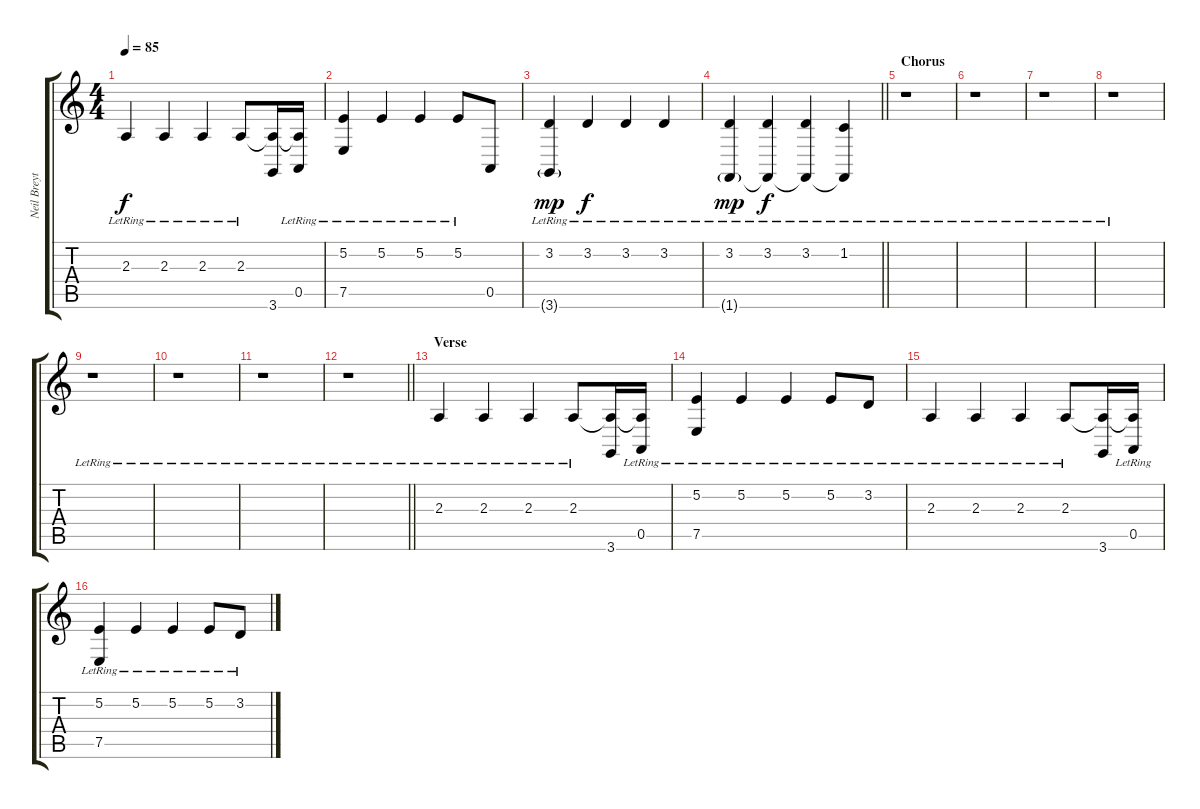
\track ("Neil Breytenbach (Keyboards)" "Neil Breyt") {instrument brightacousticpiano}
\staff {score tabs}
\tuning (E4 B3 G3 D3 A2 E2) {hide}
\ts (4 4)
\tempo 85
\clef g2
\ks c
2.3{lr}.4{dy f} 2.3{lr}.4 2.3{lr}.4 2.3{lr}.8 (2.3{t} 3.6).16 (2.3{t} 0.5{lr}).16 |
(5.2{lr} 7.5{lr}).4 5.2{lr}.4 5.2{lr}.4 5.2{lr}.8 0.5.8 |
(3.2{lr} 3.6{g}).4{dy mp} 3.2{lr}.4{dy f} 3.2{lr}.4 3.2{lr}.4 |
\barLineRight lightlight
(3.2{lr} 1.6{g}).4{dy mp} (3.2{lr} 1.6{t}).4{dy f} (3.2{lr} 1.6{t}).4 (1.2{lr} 1.6{t}).4 |
\section ("" "Chorus")
r.1 |
r.1 |
r.1 |
r.1 |
r.1 |
r.1 |
r.1 |
\barLineRight lightlight
r.1 |
\section ("" "Verse")
2.3{lr}.4 2.3{lr}.4 2.3{lr}.4 2.3{lr}.8 (2.3{t} 3.6).16 (2.3{t} 0.5{lr}).16 |
(5.2{lr} 7.5{lr}).4 5.2{lr}.4 5.2{lr}.4 5.2{lr}.8 3.2{lr}.8 |
2.3{lr}.4 2.3{lr}.4 2.3{lr}.4 2.3{lr}.8 (2.3{t} 3.6).16 (2.3{t} 0.5{lr}).16 |
(5.2{lr} 7.5{lr}).4 5.2{lr}.4 5.2{lr}.4 5.2{lr}.8 3.2{lr}.8
